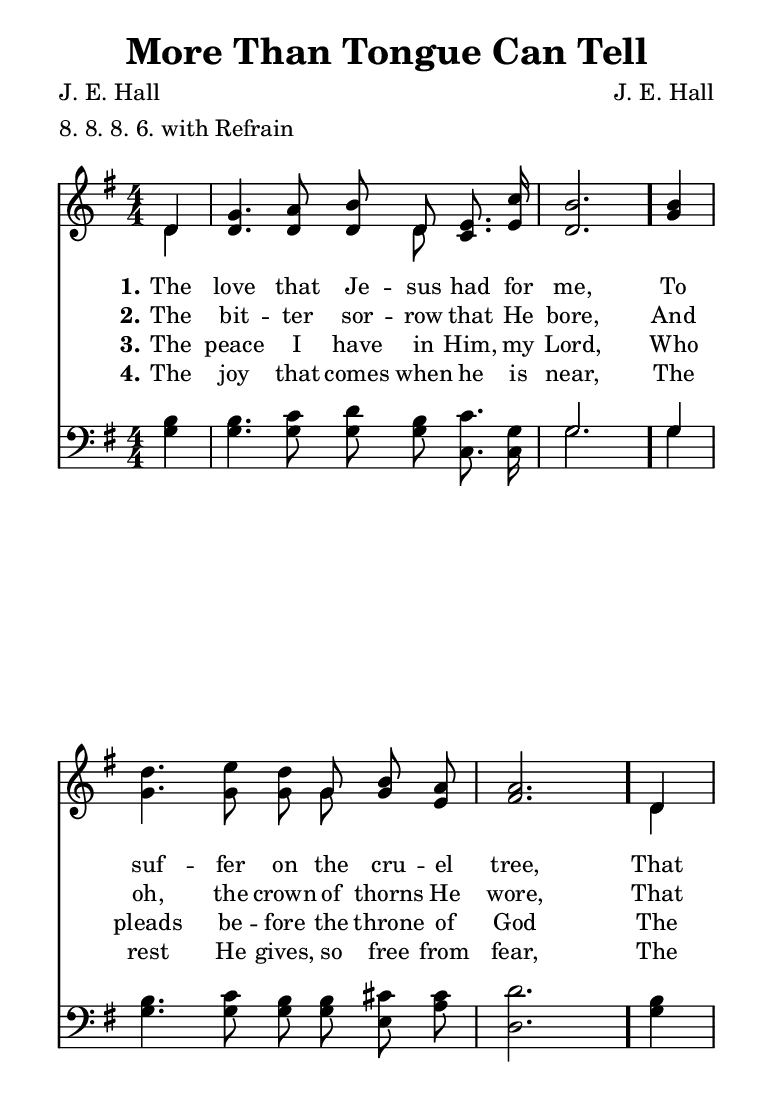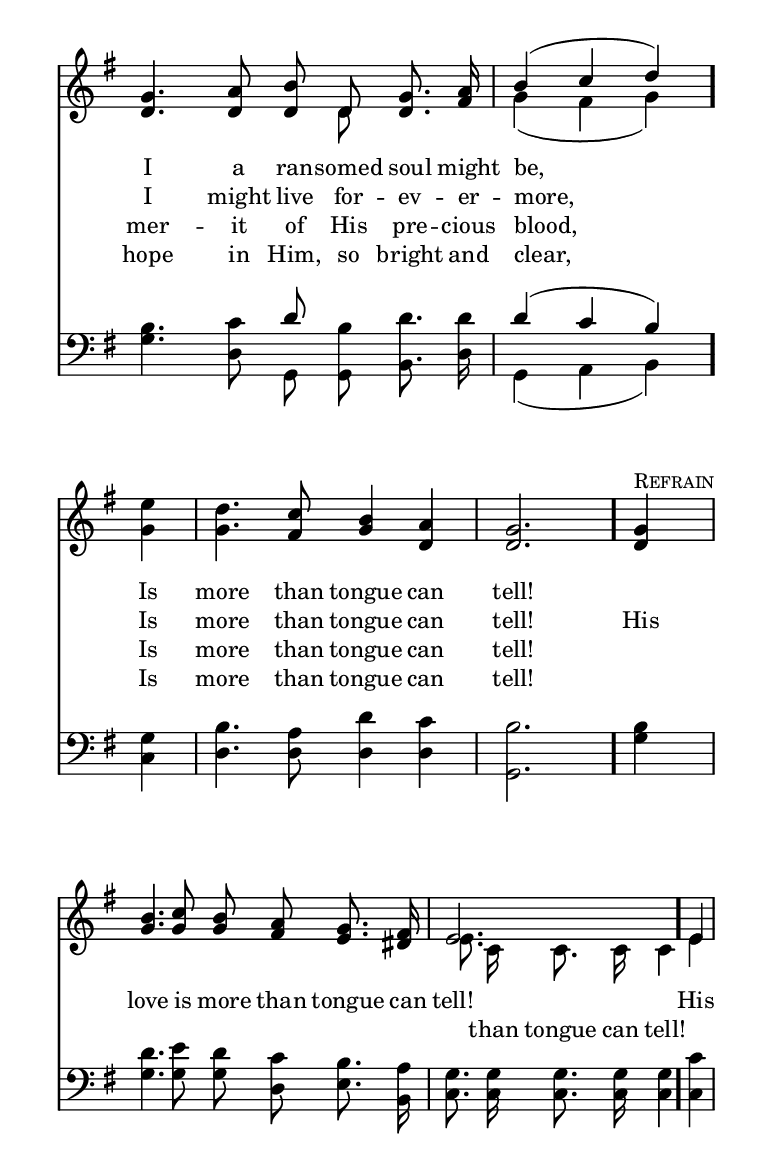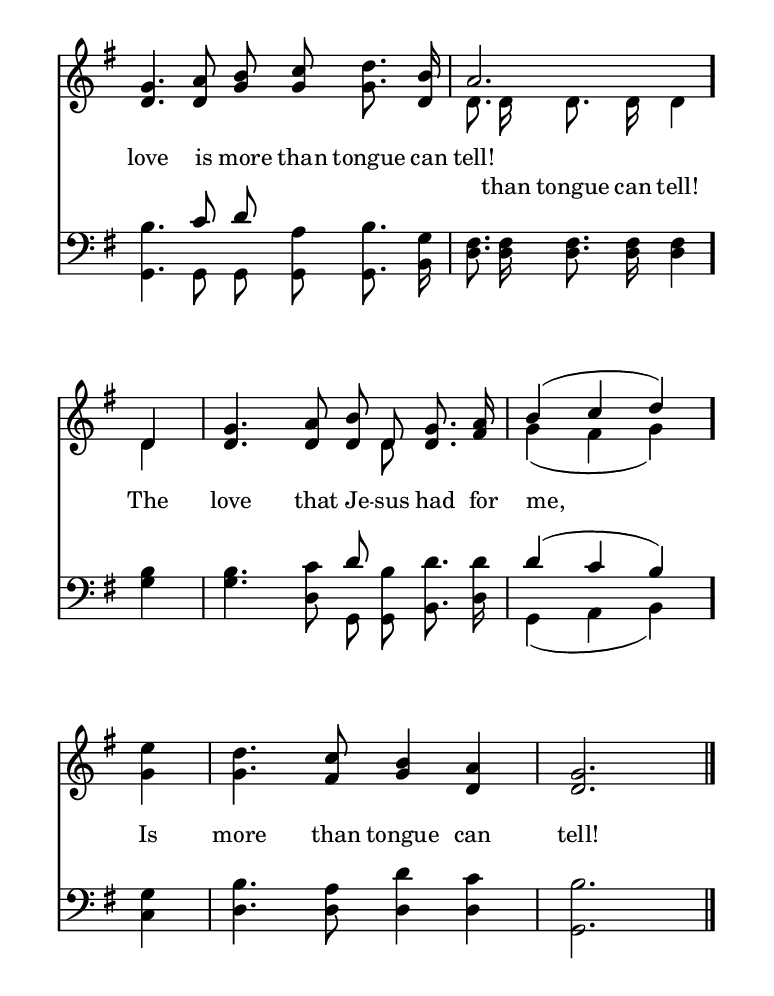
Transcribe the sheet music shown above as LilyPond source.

\include "common/global.ily"
\paper {
  \include "common/paper.ily"
}

\header{
  %gospel
  hymnnumber = "241"
  title = "More Than Tongue Can Tell"
  tunename = ""
  meter = "8. 8. 8. 6. with Refrain"
  poet = "J. E. Hall"
  composer = "J. E. Hall"
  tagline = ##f
}

global = {
  \include "common/overrides.ily"
  \override Staff.TimeSignature.style = #'numbered
  \time 4/4
  \override Score.MetronomeMark.transparent = ##t % hide all fermata changes too
  \tempo 4=90
  \key g \major
  \partial 4
  \autoBeamOff
}

patternA = { c4 | c4. c8 c c c8. c16 | c2. }
patternE = { c4 | c4. c8 c c c8. c16 | c8. c16 c8. c16 c4 }
patternB = { c4 | c4. c8 c c c c | c2. }
patternC = { c4 | c4. c8 c c c8. c16 | c4( c c) }
patternD = { c4 | c4. c8 c4 c | c2. }

notesSoprano = {
\global
\relative c' {

  d4 | g4. a8 b d, e8. c'16 | b2.
  b4 | d4. e8 d g, b a | a2.
  d,4 | g4. a8 b d, g8. a16 | b4( c d)
  e4 | d4. c8 b4 a | g2.

  \eogbreak

  << s^\markup { \small \caps "Refrain" }
  \changePitch \patternA { g | b c b a g fis | e } >>
  \changePitch \patternA { e | g a b c d b | a }
  d,4 | g4. a8 b d, g8. a16 | b4( c d)
  e4 | d4. c8 b4 a | g2.

  \bar "|."

}
}

notesAlto = {
\global
\relative e' {

  \changePitch \patternA { d | d d d d c e | d }
  \changePitch \patternB { g | g g g g g e | fis }
  \changePitch \patternC { d | d d d d d fis | g( fis g) }
  \changePitch \patternD { g | g fis g d | d }

  \changePitch \patternE { d | g g g fis e dis | e c c c c }
  \changePitch \patternE { e | d d g g g d | d d d d d }
  \changePitch \patternC { d | d d d d d fis | g( fis g) }
  \changePitch \patternD { g | g fis g d | d }

}
}

notesTenor = {
\global
\relative a {

  \changePitch \patternA { b | b c d b c g | g }
  \changePitch \patternB { g | b c b b cis cis | d }
  \changePitch \patternC { b | b c d b d d | d c b }
  \changePitch \patternD { g | b a d c | b }

  \changePitch \patternE { b d e d c b a | g g g g g }
  \changePitch \patternE { c | b c d a b g | fis fis fis fis fis }
  \changePitch \patternC { b | b c d b d d | d c b }
  \changePitch \patternD { g | b a d c | b }

}
}

notesBass = {
\global
\relative f {

  \changePitch \patternA { g | g g g g c, c | g' }
  \changePitch \patternB { g | g g g g e a | d, }
  \changePitch \patternC { g | g d g, g b d | g, a b }
  \changePitch \patternD { c | d d d d | g, }

  \changePitch \patternE { g' | g g g d e b | c c c c c }
  \changePitch \patternE { c | g g g g g b | d d d d d }
  \changePitch \patternC { g | g d g, g b d | g, a b }
  \changePitch \patternD { c | d d d d | g, }

}
}

Refrain = \lyricmode {

His love is more than tongue can tell! \bar "."
His love is more than tongue can tell! \bar "."
The love that Je -- sus had for me,__ \bar "."
Is more than tongue can tell! \bar "."

}

wordsA = \lyricmode {
\set stanza = "1."

The love that Je -- sus had for me, \bar "."
To suf -- fer on the cru -- el tree, \bar "."
That I a ran -- somed soul might be,__ \bar "."
Is more than tongue can tell! \bar "."

}

wordsB = \lyricmode {
\set stanza = "2."

The bit -- ter sor -- row that He bore,
And oh, the crown of thorns He wore,
That I might live for -- ev -- er -- more,__
Is more than tongue can tell!

\Refrain

}

wordsC = \lyricmode {
\set stanza = "3."

The peace I have in Him, my Lord,
Who pleads be -- fore the throne of God
The mer -- it of His pre -- cious blood,__
Is more than tongue can tell!

}

wordsD = \lyricmode {
\set stanza = "4."

The joy that comes when he is near,
The rest He gives, so free from fear,
The hope in Him, so bright and clear,__
Is more than tongue can tell!

}

underWords = \lyricmode {

\repeat unfold 38 \skip 4
than tongue can tell!
\repeat unfold 8 \skip 4
than tongue can tell!

}

\score {
  \context ChoirStaff <<
    \context Staff = upper <<
      \set Staff.autoBeaming = ##f
      \set ChoirStaff.systemStartDelimiter = #'SystemStartBar
      \set ChoirStaff.printPartCombineTexts = ##f
      \partcombine #'(2 . 9) \notesSoprano \notesAlto
      \context NullVoice = sopranos { \voiceOne << \notesSoprano >> }
      \context NullVoice = altos { \voiceTwo << \notesAlto >> }
      \context Lyrics = one   \lyricsto sopranos \wordsA
      \context Lyrics = two   \lyricsto sopranos \wordsB
      \context Lyrics = three \lyricsto sopranos \wordsC
      \context Lyrics = four  \lyricsto sopranos \wordsD
    >>
    \context Staff = men <<
      \set Staff.autoBeaming = ##f
      \clef bass
      \set ChoirStaff.printPartCombineTexts = ##f
      \partcombine #'(2 . 9) \notesTenor \notesBass
      \context NullVoice = tenors { \voiceOne << \notesTenor >> }
      \context NullVoice = basses { \voiceTwo << \notesBass >> }
      \context Lyrics = three \with { alignAboveContext = men } \lyricsto tenors \underWords
    >>
  >>
  \layout {
    \include "common/layout.ily"
  }
  \midi{
    \include "common/midi.ily"
  }
}

\version "2.19.49"  % necessary for upgrading to future LilyPond versions.

% vi:set et ts=2 sw=2 ai nocindent syntax=lilypond:
